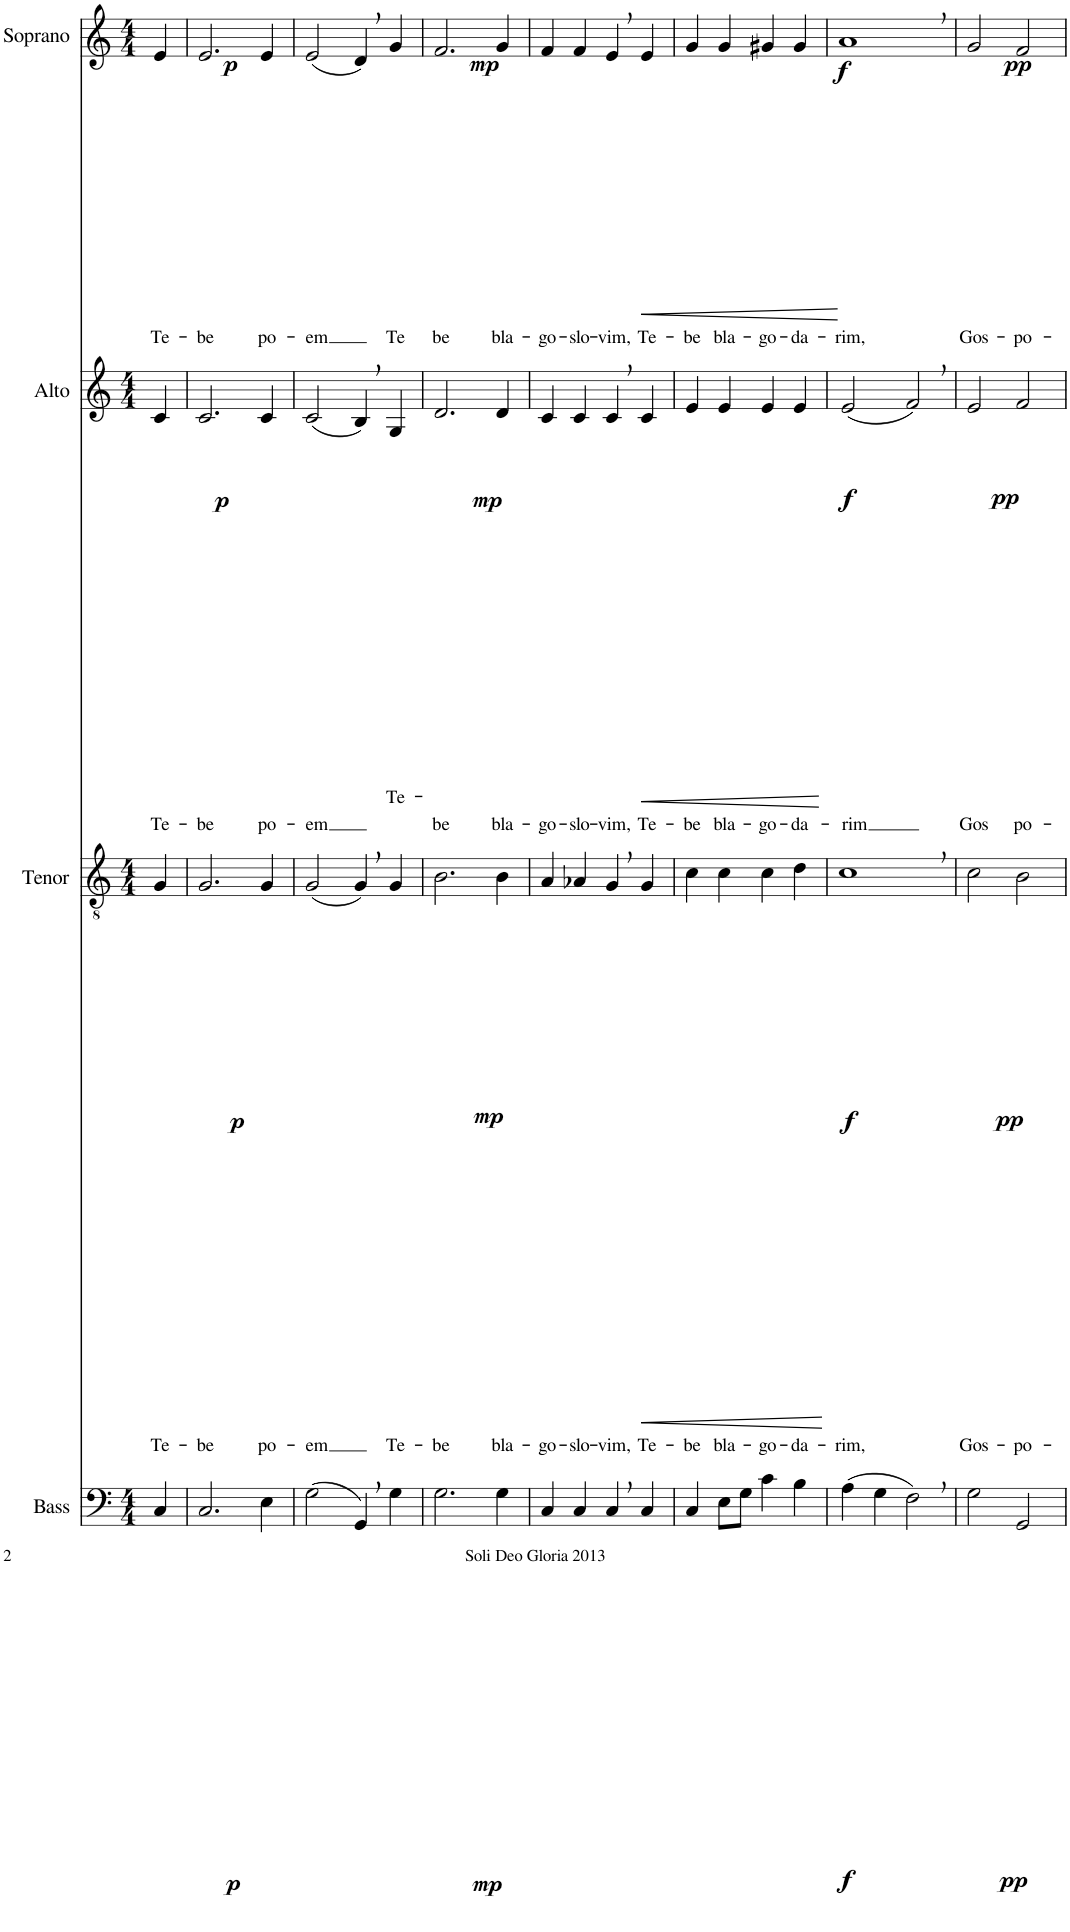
**kern	**text	**dynam	**kern	**text	**dynam	**kern	**text	**dynam	**kern	**text	**dynam
*part4	*part4	*part4	*part3	*part3	*part3	*part2	*part2	*part2	*part1	*part1	*part1
*staff4	*staff4	*staff4	*staff3	*staff3	*staff3	*staff2	*staff2	*staff2	*staff1	*staff1	*staff1
*I"Bass	*	*	*I"Tenor	*	*	*I"Alto	*	*	*I"Soprano	*	*
*I'B.	*	*	*I'T.	*	*	*I'A.	*	*	*I'S.	*	*
*clefF4	*	*	*clefGv2	*	*	*clefG2	*	*	*clefG2	*	*
*k[]	*	*	*k[]	*	*	*k[]	*	*	*k[]	*	*
*M4/4	*	*	*M4/4	*	*	*M4/4	*	*	*M4/4	*	*
=	=	=	=	=	=	=	=	=	=	=	=
!	!LO:LY:b	!LO:DY:b	!	!LO:LY:b	!LO:DY:b	!	!LO:LY:b	!LO:DY:b	!	!LO:LY:b	!LO:DY:b
4C/	Te-	p	4G/	Te-	p	4c/	Te-	p	4e/	Te-	p
=1	=1	=1	=1	=1	=1	=1	=1	=1	=1	=1	=1
!	!LO:LY:b	!	!	!LO:LY:b	!	!	!LO:LY:b	!	!	!LO:LY:b	!
2.C/	-be	.	2.G/	-be	.	2.c/	-be	.	2.e/	-be	.
!	!LO:LY:b	!	!	!LO:LY:b	!	!	!LO:LY:b	!	!	!LO:LY:b	!
4E\	po-	.	4G/	po-	.	4c/	po-	.	4e/	po-	.
=2	=2	=2	=2	=2	=2	=2	=2	=2	=2	=2	=2
!	!LO:LY:b	!	!	!LO:LY:b	!	!	!LO:LY:b	!	!	!LO:LY:b	!
(2G\	-em	.	(2G/	-em	.	(2c/	-em	.	(2e/	-em	.
4GG,/)	.	.	4G,/)	.	.	4B,/)	.	.	4d,/)	.	.
!	!LO:LY:b	!LO:DY:b	!	!LO:LY:b	!LO:DY:b	!	!LO:LY:b	!LO:DY:b	!	!LO:LY:b	!LO:DY:b
4G\	Te-	mp	4G/	Te-	mp	4G/	Te-	mp	4g/	Te	mp
=3	=3	=3	=3	=3	=3	=3	=3	=3	=3	=3	=3
!	!LO:LY:b	!	!	!LO:LY:b	!	!	!LO:LY:b	!	!	!LO:LY:b	!
2.G\	-be	.	2.B\	-be	.	2.d/	-be	.	2.f/	-be	.
!	!LO:LY:b	!	!	!LO:LY:b	!	!	!LO:LY:b	!	!	!LO:LY:b	!
4G\	bla-	.	4B\	bla-	.	4d/	bla-	.	4g/	bla-	.
=4	=4	=4	=4	=4	=4	=4	=4	=4	=4	=4	=4
!	!LO:LY:b	!	!	!LO:LY:b	!	!	!LO:LY:b	!	!	!LO:LY:b	!
4C/	-go-	.	4A/	-go-	.	4c/	-go-	.	4f/	-go-	.
!	!LO:LY:b	!	!	!LO:LY:b	!	!	!LO:LY:b	!	!	!LO:LY:b	!
4C/	-slo-	.	4A-X/	-slo-	.	4c/	-slo-	.	4f/	-slo-	.
!	!LO:LY:b	!	!	!LO:LY:b	!	!	!LO:LY:b	!	!	!LO:LY:b	!
4C,/	-vim,	.	4G,/	-vim,	.	4c,/	-vim,	.	4e,/	-vim,	.
!	!LO:LY:b	!LO:HP:b	!	!LO:LY:b	!LO:HP:b	!	!LO:LY:b	!LO:HP:b	!	!LO:LY:b	!LO:HP:b
4C/	Te-	<	4G/	Te-	<	4c/	Te-	<	4e/	Te-	<
.	.	[	.	.	[	.	.	[	.	.	[
=5	=5	=5	=5	=5	=5	=5	=5	=5	=5	=5	=5
!	!LO:LY:b	!	!	!LO:LY:b	!	!	!LO:LY:b	!	!	!LO:LY:b	!
4C/	-be	.	4c\	-be	.	4e/	-be	.	4g/	-be	.
!	!LO:LY:b	!	!	!LO:LY:b	!	!	!LO:LY:b	!	!	!LO:LY:b	!
8E\L	bla-	.	4c\	bla-	.	4e/	bla-	.	4g/	bla-	.
8G\J	.	.	.	.	.	.	.	.	.	.	.
!	!LO:LY:b	!	!	!LO:LY:b	!	!	!LO:LY:b	!	!	!LO:LY:b	!
4c\	-go-	.	4c\	-go-	.	4e/	-go-	.	4g#X/	-go-	.
!	!LO:LY:b	!	!	!LO:LY:b	!	!	!LO:LY:b	!	!	!LO:LY:b	!
4B\	-da-	.	4d\	-da-	.	4e/	-da-	.	4g#/	-da-	.
=6	=6	=6	=6	=6	=6	=6	=6	=6	=6	=6	=6
!	!LO:LY:b	!LO:DY:b	!	!LO:LY:b	!LO:DY:b	!	!LO:LY:b	!LO:DY:b	!	!LO:LY:b	!LO:DY:b
(4A\	-rim	f	1c,	-rim,	f	(2e/	-rim	f	1a,	-rim,	f
4G\	.	.	.	.	.	.	.	.	.	.	.
2F,\)	.	.	.	.	.	2f,/)	.	.	.	.	.
=7	=7	=7	=7	=7	=7	=7	=7	=7	=7	=7	=7
!	!LO:LY:b	!LO:DY:b	!	!LO:LY:b	!LO:DY:b	!	!LO:LY:b	!LO:DY:b	!	!LO:LY:b	!LO:DY:b
2G\	Gos-	pp	2c\	Gos-	pp	2e/	Gos	pp	2g/	Gos-	pp
!	!LO:LY:b	!	!	!LO:LY:b	!	!	!LO:LY:b	!	!	!LO:LY:b	!
2GG/	-po-	.	2B\	-po-	.	2f/	-po-	.	2f/	-po-	.
=	=	=	=	=	=	=	=	=	=	=	=
*-	*-	*-	*-	*-	*-	*-	*-	*-	*-	*-	*-
